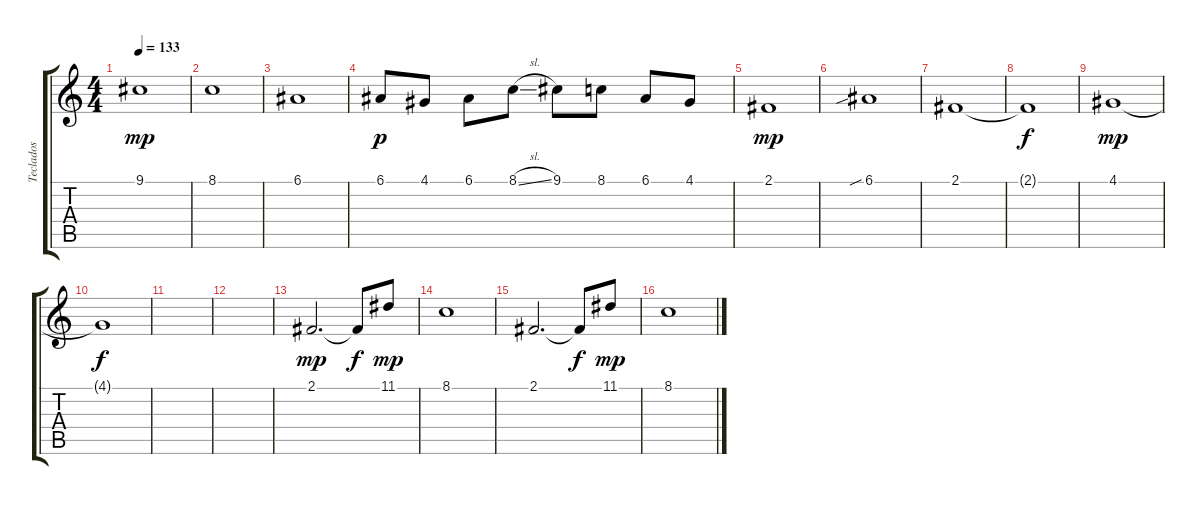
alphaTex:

\track ("Teclados" "Teclados") {instrument lead2sawtooth}
\staff {score tabs}
\tuning (E4 B3 G3 D3 A2 E2) {hide}
\ts (4 4)
\tempo 133
\clef g2
\ks c
9.1.1{dy mp} |
8.1.1 |
6.1.1 |
6.1.8{dy p} 4.1.8 6.1.8 8.1{sl}.8 9.1.8 8.1.8 6.1.8 4.1.8 |
2.1.1{dy mp} |
6.1{sib}.1 |
2.1.1 |
2.1{t}.1{dy f} |
4.1.1{dy mp} |
4.1{t}.1{dy f} |
|
|
2.1.2{d dy mp} 2.1{t}.8{dy f} 11.1.8{dy mp} |
8.1.1 |
2.1.2{d} 2.1{t}.8{dy f} 11.1.8{dy mp} |
8.1.1
